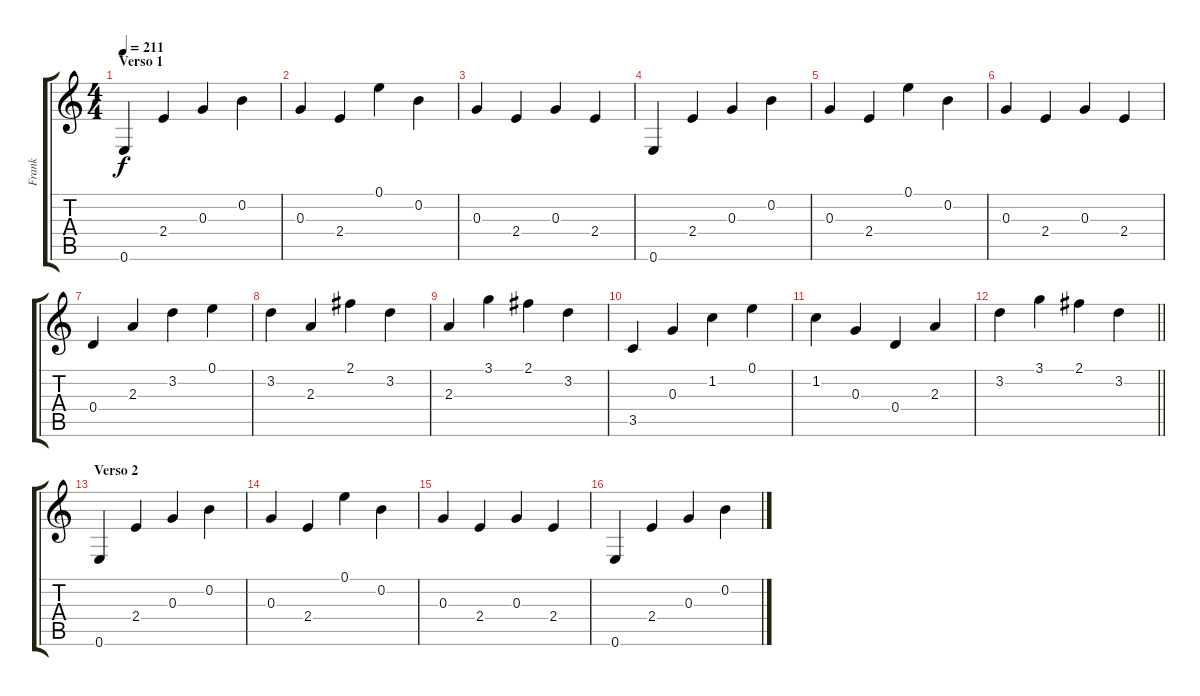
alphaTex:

\track ("Frank" "Frank") {instrument acousticguitarsteel}
\staff {score tabs}
\tuning (E4 B3 G3 D3 A2 E2) {hide}
\ts (4 4)
\section ("" "Verso 1")
\tempo 211
\clef g2
\ks c
0.6.4{dy f} 2.4.4 0.3.4 0.2.4 |
0.3.4 2.4.4 0.1.4 0.2.4 |
0.3.4 2.4.4 0.3.4 2.4.4 |
0.6.4 2.4.4 0.3.4 0.2.4 |
0.3.4 2.4.4 0.1.4 0.2.4 |
0.3.4 2.4.4 0.3.4 2.4.4 |
0.4.4 2.3.4 3.2.4 0.1.4 |
3.2.4 2.3.4 2.1.4 3.2.4 |
2.3.4 3.1.4 2.1.4 3.2.4 |
3.5.4 0.3.4 1.2.4 0.1.4 |
1.2.4 0.3.4 0.4.4 2.3.4 |
\barLineRight lightlight
3.2.4 3.1.4 2.1.4 3.2.4 |
\section ("" "Verso 2")
0.6.4 2.4.4 0.3.4 0.2.4 |
0.3.4 2.4.4 0.1.4 0.2.4 |
0.3.4 2.4.4 0.3.4 2.4.4 |
0.6.4 2.4.4 0.3.4 0.2.4
